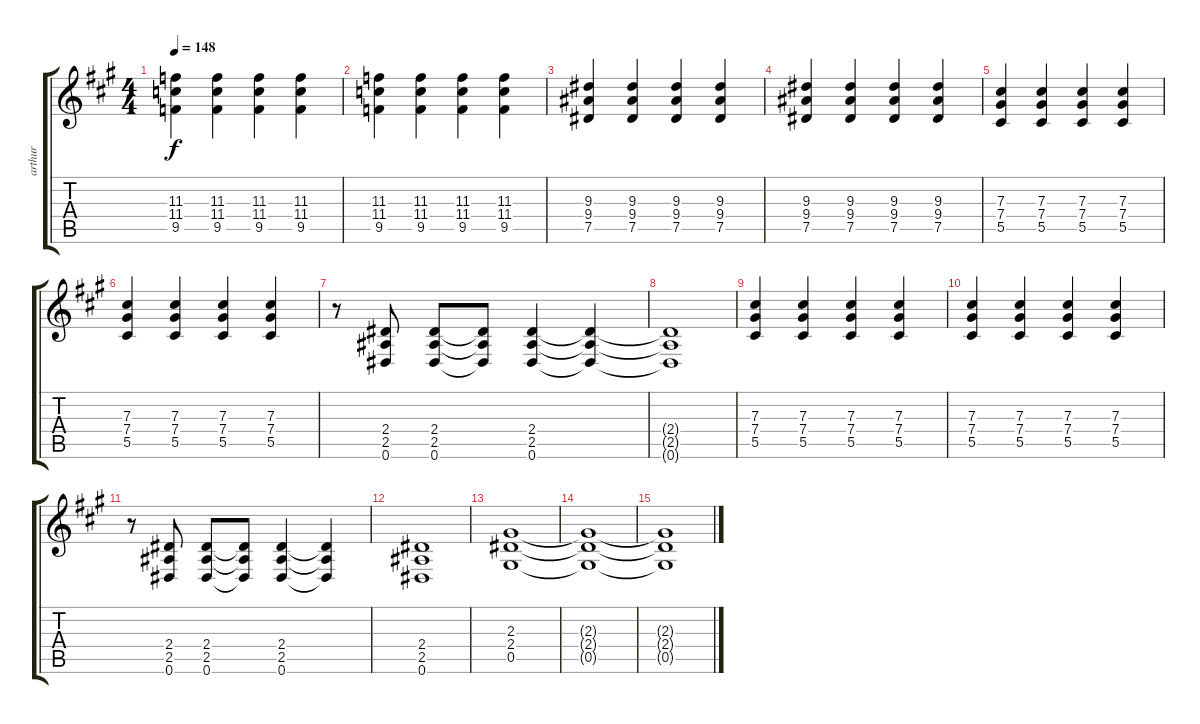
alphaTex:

\track ("arthur" "arthur") {instrument overdrivenguitar}
\staff {score tabs}
\tuning (Eb4 Bb3 Gb3 Db3 Ab2 Eb2) {hide}
\ts (4 4)
\tempo 148
\clef g2
\ks a
(11.3 11.4 9.5).4{dy f} (11.3 11.4 9.5).4 (11.3 11.4 9.5).4 (11.3 11.4 9.5).4 |
(11.3 11.4 9.5).4 (11.3 11.4 9.5).4 (11.3 11.4 9.5).4 (11.3 11.4 9.5).4 |
(9.3 9.4 7.5).4 (9.3 9.4 7.5).4 (9.3 9.4 7.5).4 (9.3 9.4 7.5).4 |
(9.3 9.4 7.5).4 (9.3 9.4 7.5).4 (9.3 9.4 7.5).4 (9.3 9.4 7.5).4 |
(7.3 7.4 5.5).4 (7.3 7.4 5.5).4 (7.3 7.4 5.5).4 (7.3 7.4 5.5).4 |
(7.3 7.4 5.5).4 (7.3 7.4 5.5).4 (7.3 7.4 5.5).4 (7.3 7.4 5.5).4 |
r.8 (2.4 2.5 0.6).8 (2.4 2.5 0.6).8 (2.4{t} 2.5{t} 0.6{t}).8 (2.4 2.5 0.6).4 (2.4{t} 2.5{t} 0.6{t}).4 |
(2.4{t} 2.5{t} 0.6{t}).1 |
(7.3 7.4 5.5).4 (7.3 7.4 5.5).4 (7.3 7.4 5.5).4 (7.3 7.4 5.5).4 |
(7.3 7.4 5.5).4 (7.3 7.4 5.5).4 (7.3 7.4 5.5).4 (7.3 7.4 5.5).4 |
r.8 (2.4 2.5 0.6).8 (2.4 2.5 0.6).8 (2.4{t} 2.5{t} 0.6{t}).8 (2.4 2.5 0.6).4 (2.4{t} 2.5{t} 0.6{t}).4 |
(2.4 2.5 0.6).1 |
(2.3 2.4 0.5).1 |
(2.3{t} 2.4{t} 0.5{t}).1 |
(2.3{t} 2.4{t} 0.5{t}).1
